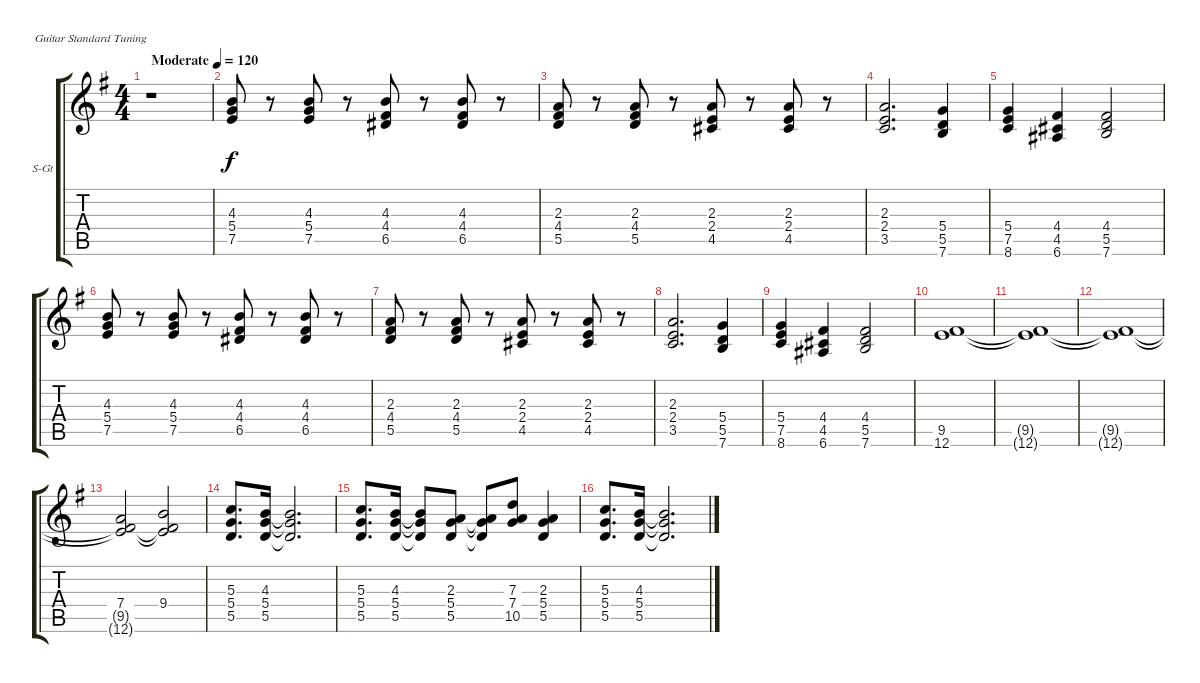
\bracketExtendMode groupsimilarinstruments
\firstSystemTrackNameOrientation horizontal
\otherSystemsTrackNameOrientation horizontal
\track ("KEYBOARDS" "S-Gt") {instrument lead1square}
\staff {score tabs}
\tuning (E4 B3 G3 D3 A2 E2)
\displaytranspose 12
\ts (4 4)
\beaming (8 2 2 2 2)
\tempo (120 "Moderate")
\clef g2
\ks eminor
r.1{dy f instrument lead1square} |
(4.3 5.4 7.5).8 r.8 (4.3 5.4 7.5).8 r.8 (4.3 4.4 6.5).8 r.8 (4.3 4.4 6.5).8 r.8 |
(2.3 4.4 5.5).8 r.8 (2.3 4.4 5.5).8 r.8 (2.3 2.4 4.5).8 r.8 (2.3 2.4 4.5).8 r.8 |
(2.3 2.4 3.5).2{d} (5.4 5.5 7.6).4 |
(5.4 7.5 8.6).4 (4.4 4.5 6.6).4 (4.4 5.5 7.6).2 |
(4.3 5.4 7.5).8 r.8 (4.3 5.4 7.5).8 r.8 (4.3 4.4 6.5).8 r.8 (4.3 4.4 6.5).8 r.8 |
(2.3 4.4 5.5).8 r.8 (2.3 4.4 5.5).8 r.8 (2.3 2.4 4.5).8 r.8 (2.3 2.4 4.5).8 r.8 |
(2.3 2.4 3.5).2{d} (5.4 5.5 7.6).4 |
(5.4 7.5 8.6).4 (4.4 4.5 6.6).4 (4.4 5.5 7.6).2 |
(9.5 12.6).1 |
(9.5{t} 12.6{t}).1 |
(9.5{t} 12.6{t}).1 |
(7.4 9.5{t} 12.6{t}).2 (9.4 9.5{t} 12.6{t}).2 |
(5.3 5.4 5.5).8{d} (4.3 5.4 5.5).16 (4.3{t} 5.4{t} 5.5{t}).2{d} |
(5.3 5.4 5.5).8{d} (4.3 5.4 5.5).16 (4.3{t} 5.4{t} 5.5{t}).8 (2.3 5.4 5.5).8 (2.3{t} 5.4{t} 5.5{t}).8 (7.3 7.4 10.5).8 (2.3 5.4 5.5).4 |
(5.3 5.4 5.5).8{d} (4.3 5.4 5.5).16 (4.3{t} 5.4{t} 5.5{t}).2{d}
